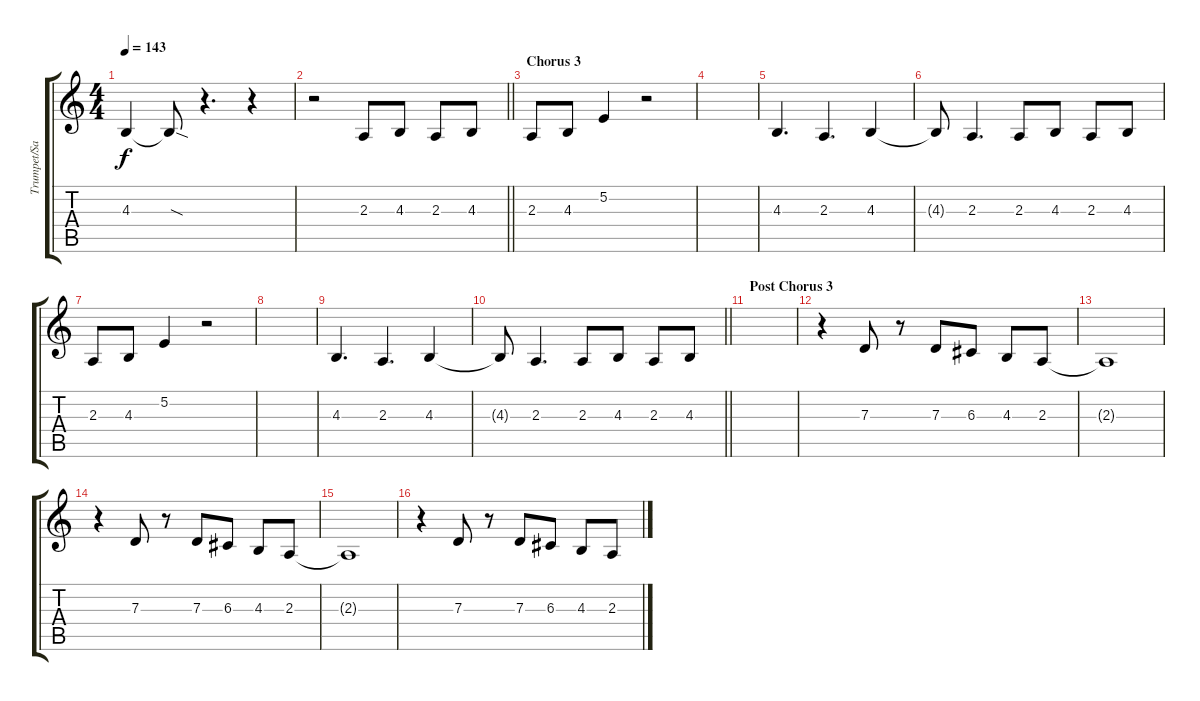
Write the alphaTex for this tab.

\track ("Trumpet/Sax" "Trumpet/Sa") {instrument trumpet}
\staff {score tabs}
\tuning (E4 B3 G3 D3 A2 E2) {hide}
\ts (4 4)
\tempo 143
\clef g2
\ks c
4.3.4{dy f} 4.3{sod t}.8 r.4{d} r.4 |
\barLineRight lightlight
r.2 2.3.8 4.3.8 2.3.8 4.3.8 |
\section ("" "Chorus 3")
2.3.8 4.3.8 5.2.4 r.2 |
|
4.3.4{d} 2.3.4{d} 4.3.4 |
4.3{t}.8 2.3.4{d} 2.3.8 4.3.8 2.3.8 4.3.8 |
2.3.8 4.3.8 5.2.4 r.2 |
|
4.3.4{d} 2.3.4{d} 4.3.4 |
\barLineRight lightlight
4.3{t}.8 2.3.4{d} 2.3.8 4.3.8 2.3.8 4.3.8 |
\section ("" "Post Chorus 3")
|
r.4 7.3.8 r.8 7.3.8 6.3.8 4.3.8 2.3.8 |
2.3{t}.1 |
r.4 7.3.8 r.8 7.3.8 6.3.8 4.3.8 2.3.8 |
2.3{t}.1 |
r.4 7.3.8 r.8 7.3.8 6.3.8 4.3.8 2.3.8
